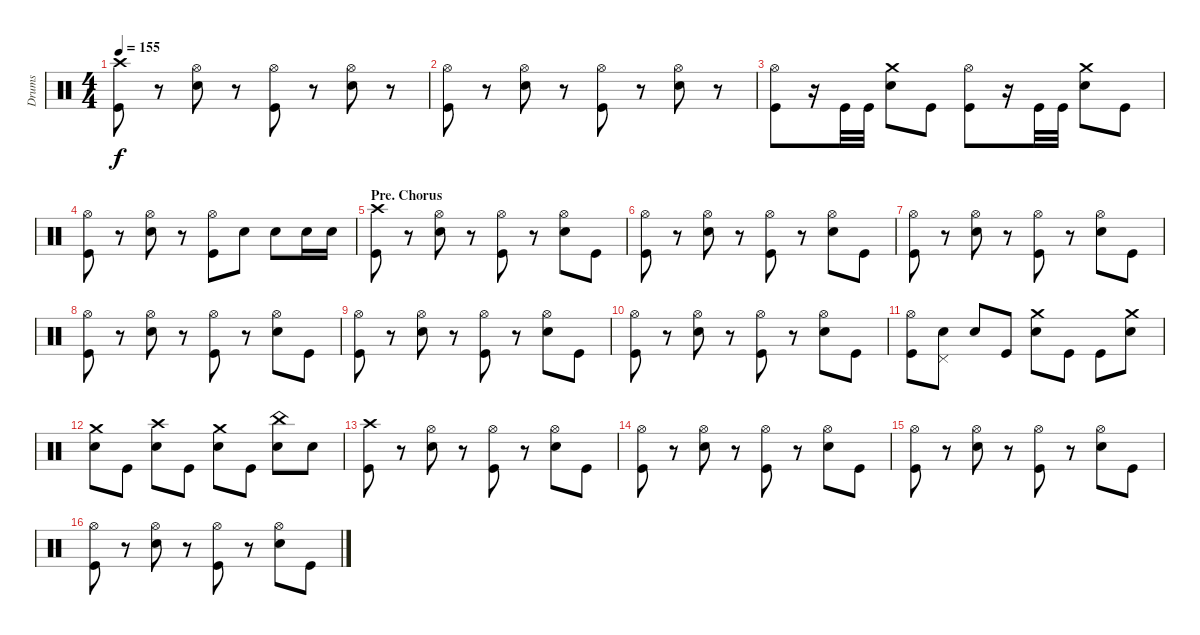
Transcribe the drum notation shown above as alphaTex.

\track ("Drums" "Drums") {instrument percussion}
\staff {score}
\articulation defaults
\ts (4 4)
\tempo 155
\clef neutral
\ks c
("Crash high (hit)" "Kick (hit)").8{dy f} r.8 ("Hi-Hat (open)" "Electric Snare (hit)").8 r.8 ("Hi-Hat (open)" "Kick (hit)").8 r.8 ("Hi-Hat (open)" "Electric Snare (hit)").8 r.8 |
("Hi-Hat (open)" "Kick (hit)").8 r.8 ("Hi-Hat (open)" "Electric Snare (hit)").8 r.8 ("Hi-Hat (open)" "Kick (hit)").8 r.8 ("Hi-Hat (open)" "Electric Snare (hit)").8 r.8 |
("Hi-Hat (open)" "Kick (hit)").8 r.16 "Kick (hit)".32 "Kick (hit)".32 ("Crash medium (hit)" "Electric Snare (hit)").8 "Kick (hit)".8 ("Hi-Hat (open)" "Kick (hit)").8 r.16 "Kick (hit)".32 "Kick (hit)".32 ("Crash medium (hit)" "Electric Snare (hit)").8 "Kick (hit)".8 |
("Hi-Hat (open)" "Kick (hit)").8 r.8 ("Hi-Hat (open)" "Electric Snare (hit)").8 r.8 ("Hi-Hat (open)" "Kick (hit)").8 "Electric Snare (hit)".8 "Electric Snare (hit)".8 "Electric Snare (hit)".16 "Electric Snare (hit)".16 |
\section ("" "Pre. Chorus")
("Crash high (hit)" "Kick (hit)").8 r.8 ("Hi-Hat (open)" "Electric Snare (hit)").8 r.8 ("Hi-Hat (open)" "Kick (hit)").8 r.8 ("Hi-Hat (open)" "Electric Snare (hit)").8 "Kick (hit)".8 |
("Hi-Hat (open)" "Kick (hit)").8 r.8 ("Hi-Hat (open)" "Electric Snare (hit)").8 r.8 ("Hi-Hat (open)" "Kick (hit)").8 r.8 ("Hi-Hat (open)" "Electric Snare (hit)").8 "Kick (hit)".8 |
("Hi-Hat (open)" "Kick (hit)").8 r.8 ("Hi-Hat (open)" "Electric Snare (hit)").8 r.8 ("Hi-Hat (open)" "Kick (hit)").8 r.8 ("Hi-Hat (open)" "Electric Snare (hit)").8 "Kick (hit)".8 |
("Hi-Hat (open)" "Kick (hit)").8 r.8 ("Hi-Hat (open)" "Electric Snare (hit)").8 r.8 ("Hi-Hat (open)" "Kick (hit)").8 r.8 ("Hi-Hat (open)" "Electric Snare (hit)").8 "Kick (hit)".8 |
("Hi-Hat (open)" "Kick (hit)").8 r.8 ("Hi-Hat (open)" "Electric Snare (hit)").8 r.8 ("Hi-Hat (open)" "Kick (hit)").8 r.8 ("Hi-Hat (open)" "Electric Snare (hit)").8 "Kick (hit)".8 |
("Hi-Hat (open)" "Kick (hit)").8 r.8 ("Hi-Hat (open)" "Electric Snare (hit)").8 r.8 ("Hi-Hat (open)" "Kick (hit)").8 r.8 ("Hi-Hat (open)" "Electric Snare (hit)").8 "Kick (hit)".8 |
("Hi-Hat (open)" "Kick (hit)").8 ("Pedal Hi-Hat (hit)" "Electric Snare (hit)").8 "Electric Snare (hit)".8 "Kick (hit)".8 ("Crash medium (hit)" "Electric Snare (hit)").8 "Kick (hit)".8 "Kick (hit)".8 ("Crash medium (hit)" "Electric Snare (hit)").8 |
("Crash medium (hit)" "Electric Snare (hit)").8 "Kick (hit)".8 ("Crash high (hit)" "Electric Snare (hit)").8 "Kick (hit)".8 ("Crash medium (hit)" "Electric Snare (hit)").8 "Kick (hit)".8 ("China (hit)" "Electric Snare (hit)").8 "Electric Snare (hit)".8 |
("Crash high (hit)" "Kick (hit)").8 r.8 ("Hi-Hat (open)" "Electric Snare (hit)").8 r.8 ("Hi-Hat (open)" "Kick (hit)").8 r.8 ("Hi-Hat (open)" "Electric Snare (hit)").8 "Kick (hit)".8 |
("Hi-Hat (open)" "Kick (hit)").8 r.8 ("Hi-Hat (open)" "Electric Snare (hit)").8 r.8 ("Hi-Hat (open)" "Kick (hit)").8 r.8 ("Hi-Hat (open)" "Electric Snare (hit)").8 "Kick (hit)".8 |
("Hi-Hat (open)" "Kick (hit)").8 r.8 ("Hi-Hat (open)" "Electric Snare (hit)").8 r.8 ("Hi-Hat (open)" "Kick (hit)").8 r.8 ("Hi-Hat (open)" "Electric Snare (hit)").8 "Kick (hit)".8 |
("Hi-Hat (open)" "Kick (hit)").8 r.8 ("Hi-Hat (open)" "Electric Snare (hit)").8 r.8 ("Hi-Hat (open)" "Kick (hit)").8 r.8 ("Hi-Hat (open)" "Electric Snare (hit)").8 "Kick (hit)".8
